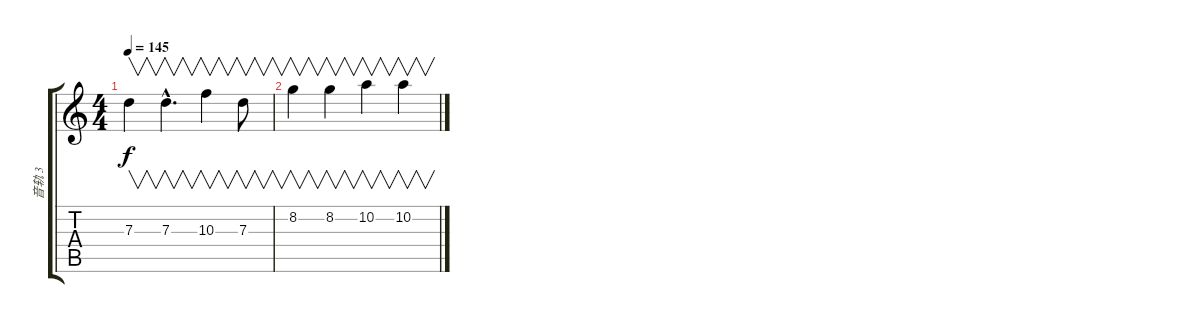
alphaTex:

\track ("音轨 3" "音轨 3") {instrument distortionguitar}
\staff {score tabs}
\tuning (E4 B3 G3 D3 A2 E2) {hide}
\ts (4 4)
\tempo 145
\clef g2
\ks c
7.3.4{v dy f} 7.3{hac}.4{v d} 10.3.4{v} 7.3.8{v} |
8.2.4{v} 8.2.4{v} 10.2.4{v} 10.2.4{v}
